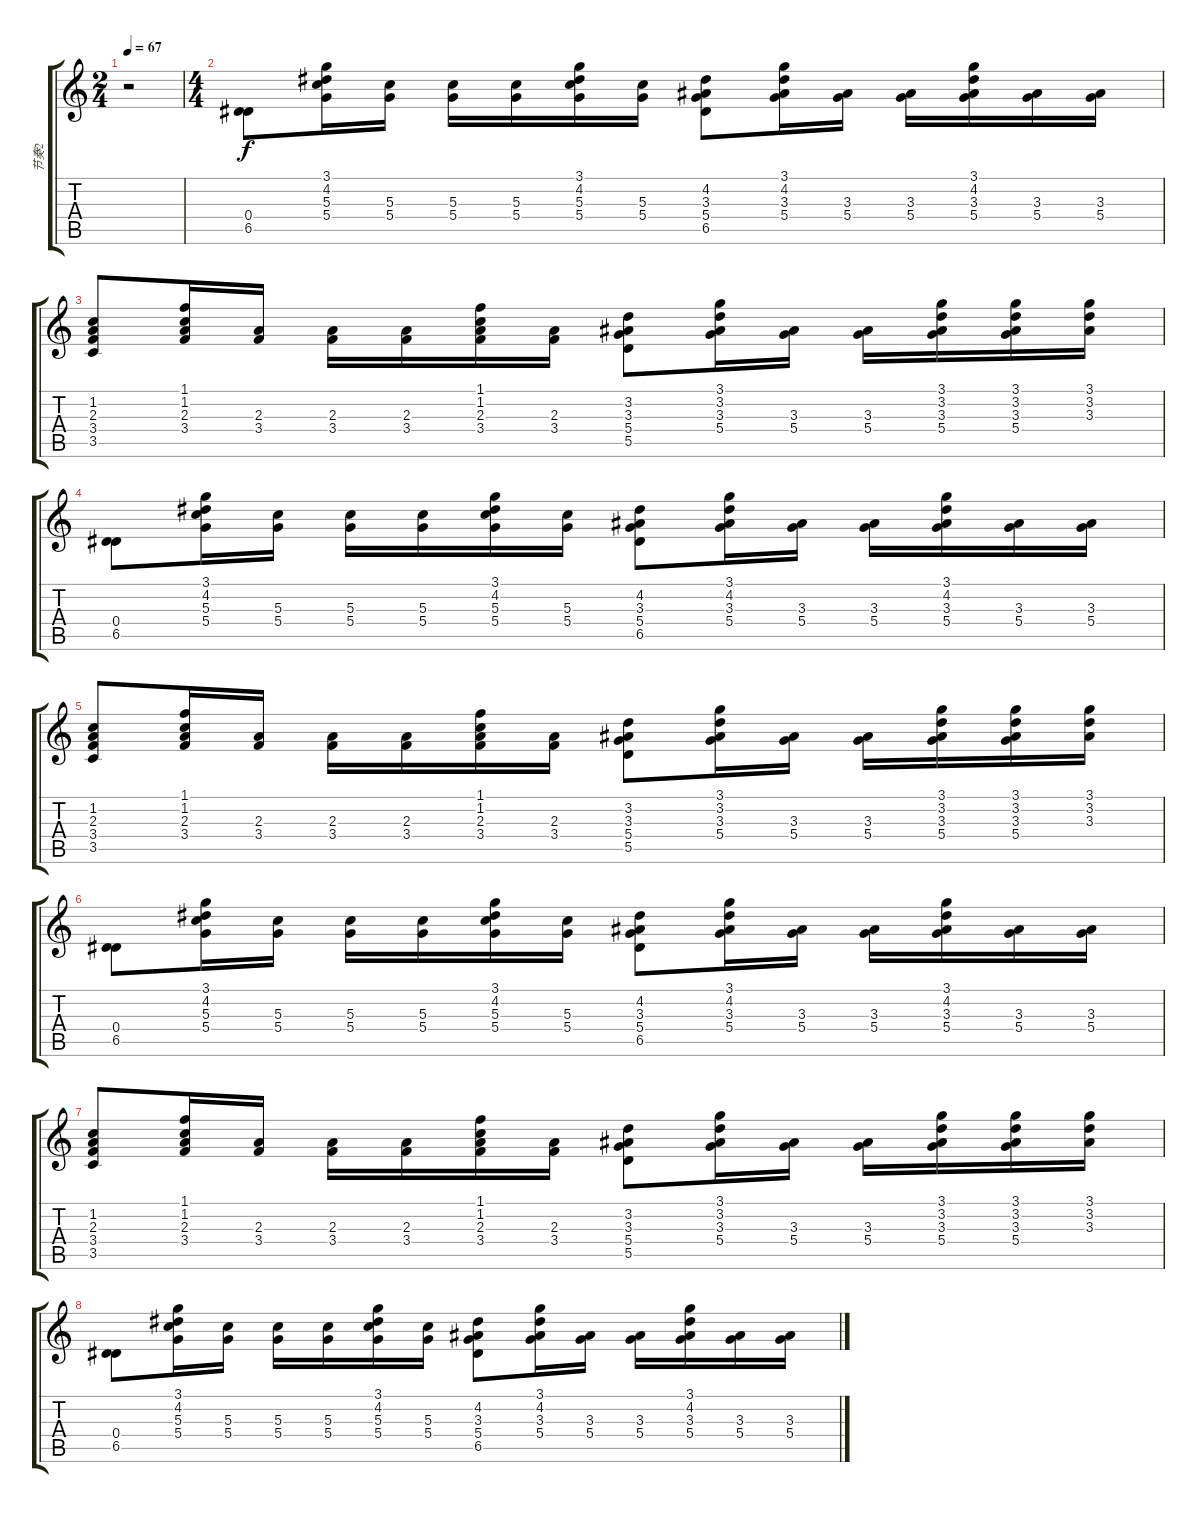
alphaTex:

\track ("节奏2" "节奏2") {instrument acousticguitarsteel}
\staff {score tabs}
\tuning (E4 B3 G3 D3 A2 E2) {hide}
\ts (2 4)
\tempo 67
\clef g2
\ks c
r.2{dy f instrument acousticguitarsteel} |
\ts (4 4)
(0.4 6.5).8{volume 8 balance 0 instrument acousticguitarsteel} (3.1 4.2 5.3 5.4).16 (5.3 5.4).16 (5.3 5.4).16 (5.3 5.4).16 (3.1 4.2 5.3 5.4).16 (5.3 5.4).16 (4.2 3.3 5.4 6.5).8 (3.1 4.2 3.3 5.4).16 (3.3 5.4).16 (3.3 5.4).16 (3.1 4.2 3.3 5.4).16 (3.3 5.4).16 (3.3 5.4).16 |
(1.2 2.3 3.4 3.5).8 (1.1 1.2 2.3 3.4).16 (2.3 3.4).16 (2.3 3.4).16 (2.3 3.4).16 (1.1 1.2 2.3 3.4).16 (2.3 3.4).16 (3.2 3.3 5.4 5.5).8 (3.1 3.2 3.3 5.4).16 (3.3 5.4).16 (3.3 5.4).16 (3.1 3.2 3.3 5.4).16 (3.1 3.2 3.3 5.4).16 (3.1 3.2 3.3).16 |
(0.4 6.5).8 (3.1 4.2 5.3 5.4).16 (5.3 5.4).16 (5.3 5.4).16 (5.3 5.4).16 (3.1 4.2 5.3 5.4).16 (5.3 5.4).16 (4.2 3.3 5.4 6.5).8 (3.1 4.2 3.3 5.4).16 (3.3 5.4).16 (3.3 5.4).16 (3.1 4.2 3.3 5.4).16 (3.3 5.4).16 (3.3 5.4).16 |
(1.2 2.3 3.4 3.5).8 (1.1 1.2 2.3 3.4).16 (2.3 3.4).16 (2.3 3.4).16 (2.3 3.4).16 (1.1 1.2 2.3 3.4).16 (2.3 3.4).16 (3.2 3.3 5.4 5.5).8 (3.1 3.2 3.3 5.4).16 (3.3 5.4).16 (3.3 5.4).16 (3.1 3.2 3.3 5.4).16 (3.1 3.2 3.3 5.4).16 (3.1 3.2 3.3).16 |
(0.4 6.5).8 (3.1 4.2 5.3 5.4).16 (5.3 5.4).16 (5.3 5.4).16 (5.3 5.4).16 (3.1 4.2 5.3 5.4).16 (5.3 5.4).16 (4.2 3.3 5.4 6.5).8 (3.1 4.2 3.3 5.4).16 (3.3 5.4).16 (3.3 5.4).16 (3.1 4.2 3.3 5.4).16 (3.3 5.4).16 (3.3 5.4).16 |
(1.2 2.3 3.4 3.5).8 (1.1 1.2 2.3 3.4).16 (2.3 3.4).16 (2.3 3.4).16 (2.3 3.4).16 (1.1 1.2 2.3 3.4).16 (2.3 3.4).16 (3.2 3.3 5.4 5.5).8 (3.1 3.2 3.3 5.4).16 (3.3 5.4).16 (3.3 5.4).16 (3.1 3.2 3.3 5.4).16 (3.1 3.2 3.3 5.4).16 (3.1 3.2 3.3).16 |
(0.4 6.5).8 (3.1 4.2 5.3 5.4).16 (5.3 5.4).16 (5.3 5.4).16 (5.3 5.4).16 (3.1 4.2 5.3 5.4).16 (5.3 5.4).16 (4.2 3.3 5.4 6.5).8 (3.1 4.2 3.3 5.4).16 (3.3 5.4).16 (3.3 5.4).16 (3.1 4.2 3.3 5.4).16 (3.3 5.4).16 (3.3 5.4).16
